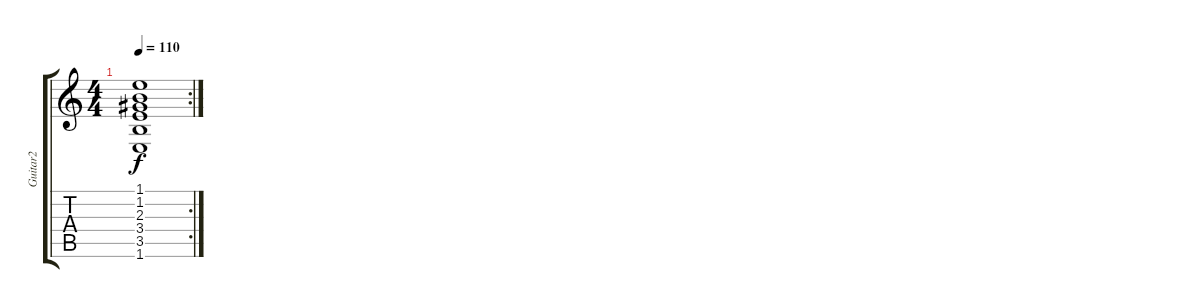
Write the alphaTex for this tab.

\track ("Guitar2" "Guitar2") {instrument distortionguitar}
\staff {score tabs}
\tuning (Eb4 Bb3 Gb3 Db3 Ab2 Eb2) {hide}
\rc 2
\ts (4 4)
\tempo 110
\clef g2
\ks c
(1.1 1.2 2.3 3.4 3.5 1.6).1{dy f}
